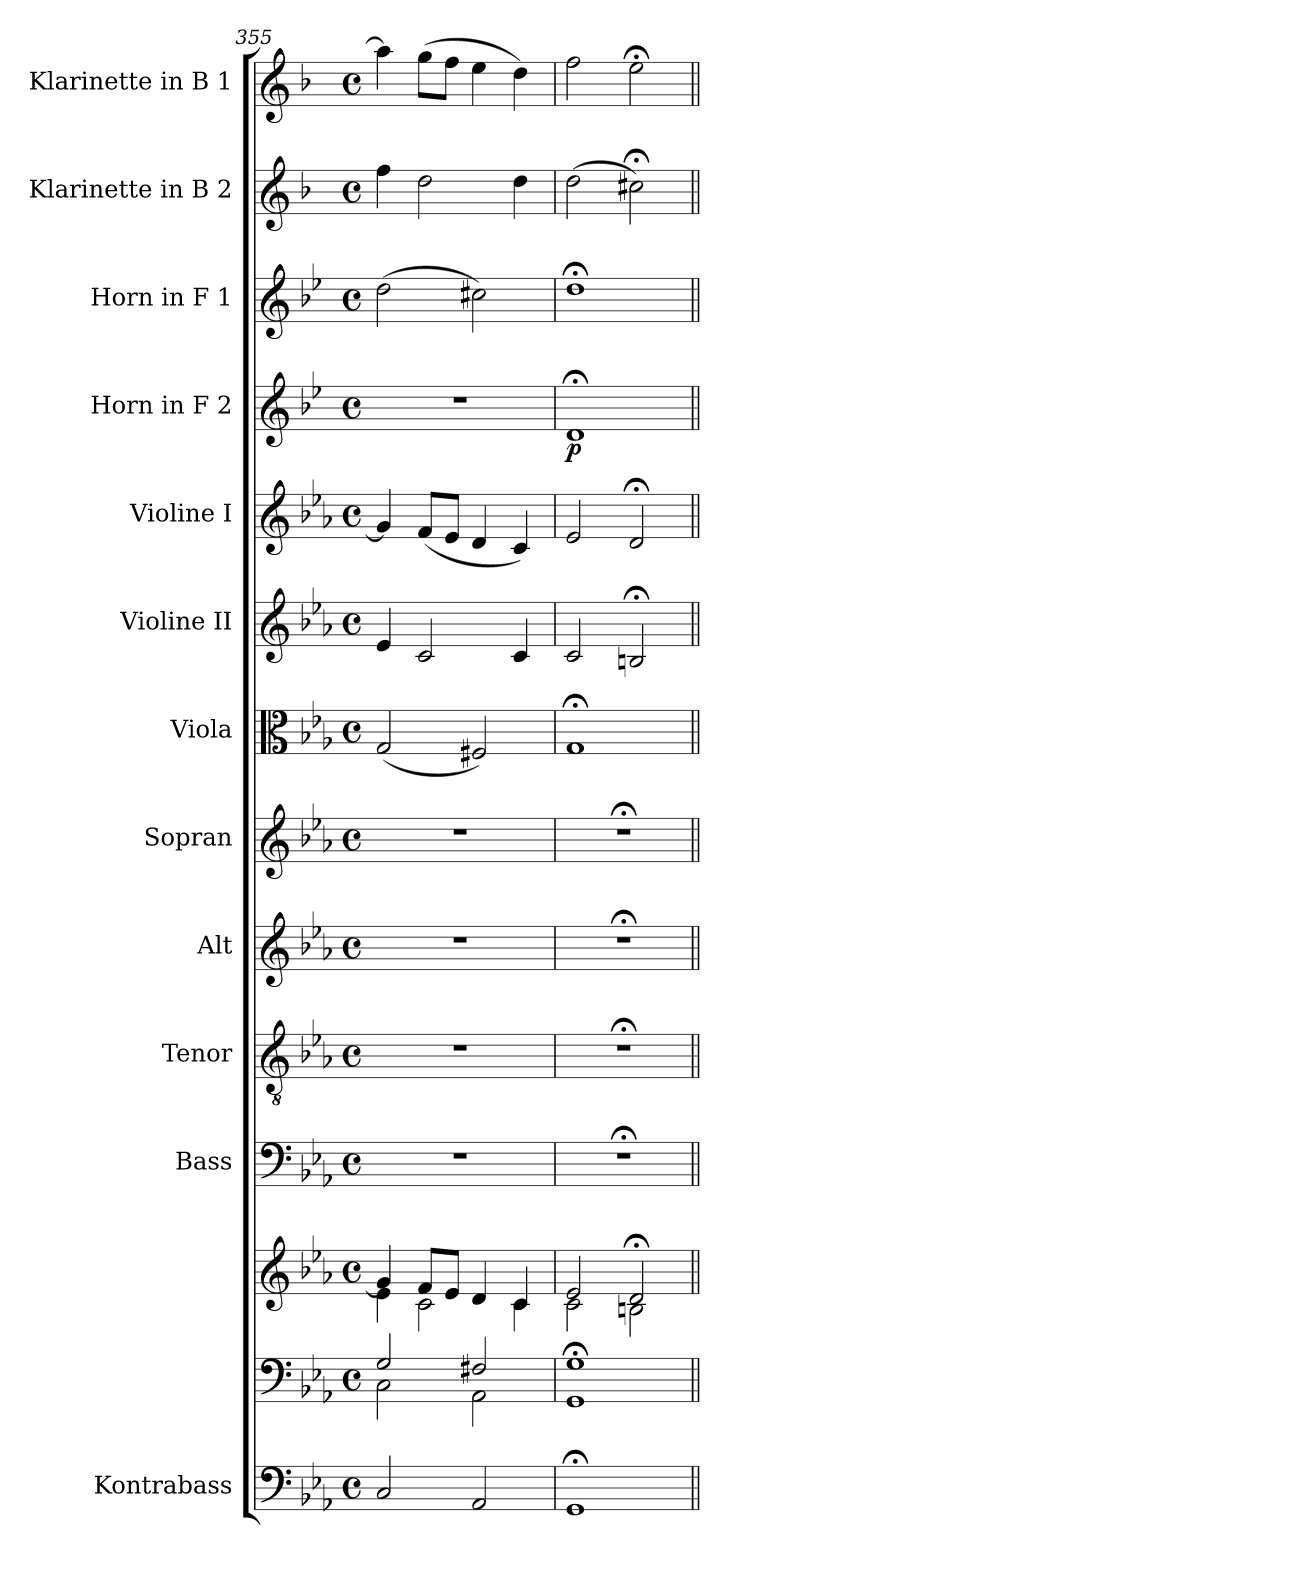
**kern	**kern	**kern	**kern	**kern	**kern	**kern	**kern	**kern	**kern	**kern	**dynam	**kern	**kern	**kern
*part13	*part12	*part12	*part11	*part10	*part9	*part8	*part7	*part6	*part5	*part4	*part4	*part3	*part2	*part1
*staff14	*staff13	*staff12	*staff11	*staff10	*staff9	*staff8	*staff7	*staff6	*staff5	*staff4	*staff4	*staff3	*staff2	*staff1
*I"Kontrabass	*	*	*I"Bass	*I"Tenor	*I"Alt	*I"Sopran	*I"Viola	*I"Violine II	*I"Violine I	*I"Horn in F 2	*	*I"Horn in F 1	*I"Klarinette in B 2	*I"Klarinette in B 1
*I'Kb.	*	*	*I'B	*I'T	*I'A	*I'S	*I'Vla.	*I'Vl. II	*I'Vl. I	*I'Hrn. 2	*	*I'Hrn. 1	*	*
*clefF4	*clefF4	*clefG2	*clefF4	*clefGv2	*clefG2	*clefG2	*clefC3	*clefG2	*clefG2	*clefG2	*	*clefG2	*clefG2	*clefG2
*ITrd7c12	*	*	*	*	*	*	*	*	*	*ITrd4c7	*	*ITrd4c7	*ITrd1c2	*ITrd1c2
*k[b-e-a-]	*k[b-e-a-]	*k[b-e-a-]	*k[b-e-a-]	*k[b-e-a-]	*k[b-e-a-]	*k[b-e-a-]	*k[b-e-a-]	*k[b-e-a-]	*k[b-e-a-]	*k[b-e-a-]	*	*k[b-e-a-]	*k[b-e-a-]	*k[b-e-a-]
*E-:	*E-:	*E-:	*E-:	*E-:	*E-:	*E-:	*E-:	*E-:	*E-:	*E-:	*	*E-:	*E-:	*E-:
*M4/4	*M4/4	*M4/4	*M4/4	*M4/4	*M4/4	*M4/4	*M4/4	*M4/4	*M4/4	*M4/4	*	*M4/4	*M4/4	*M4/4
*met(c)	*met(c)	*met(c)	*met(c)	*met(c)	*met(c)	*met(c)	*met(c)	*met(c)	*met(c)	*met(c)	*	*met(c)	*met(c)	*met(c)
=355	=355	=355	=355	=355	=355	=355	=355	=355	=355	=355	=355	=355	=355	=355
*	*^	*^	*	*	*	*	*	*	*	*	*	*	*	*
2CC/	2G/	2C\	4g/]	4e-\	1r	1r	1r	1r	(<2G/	4e-/	4g/]	1r	.	(>2g\	4ee-\	4gg\]
.	.	.	8f/L	2c\	.	.	.	.	.	2c/	(<8f/L	.	.	.	2cc\	(>8ff\L
.	.	.	8e-/J	.	.	.	.	.	.	.	8e-/J	.	.	.	.	8ee-\J
2AAA-/	2F#X/	2AA-\	4d/	.	.	.	.	.	2F#X/)	.	4d/	.	.	2f#X\)	.	4dd\
.	.	.	4c/	4c\	.	.	.	.	.	4c/	4c/)	.	.	.	4cc\	4cc\)
=356	=356	=356	=356	=356	=356	=356	=356	=356	=356	=356	=356	=356	=356	=356	=356	=356
!	!	!	!	!	!	!	!	!	!	!	!	!	!LO:DY:b	!	!	!
1GGG;	1G;<	1GG	2e-/	2c\	1r;<	1r;<	1r;<	1r;<	1G;	2c/	2e-/	1G;	p	1g;<	(>2cc\	2ee-\
.	.	.	2d;</	2Bn\	.	.	.	.	.	2Bn;/	2d;/	.	.	.	2bn;<\)	2dd;<\
*	*v	*v	*	*	*	*	*	*	*	*	*	*	*	*	*	*
*	*	*v	*v	*	*	*	*	*	*	*	*	*	*	*	*
=||	=||	=||	=||	=||	=||	=||	=||	=||	=||	=||	=||	=||	=||	=||
*-	*-	*-	*-	*-	*-	*-	*-	*-	*-	*-	*-	*-	*-	*-
